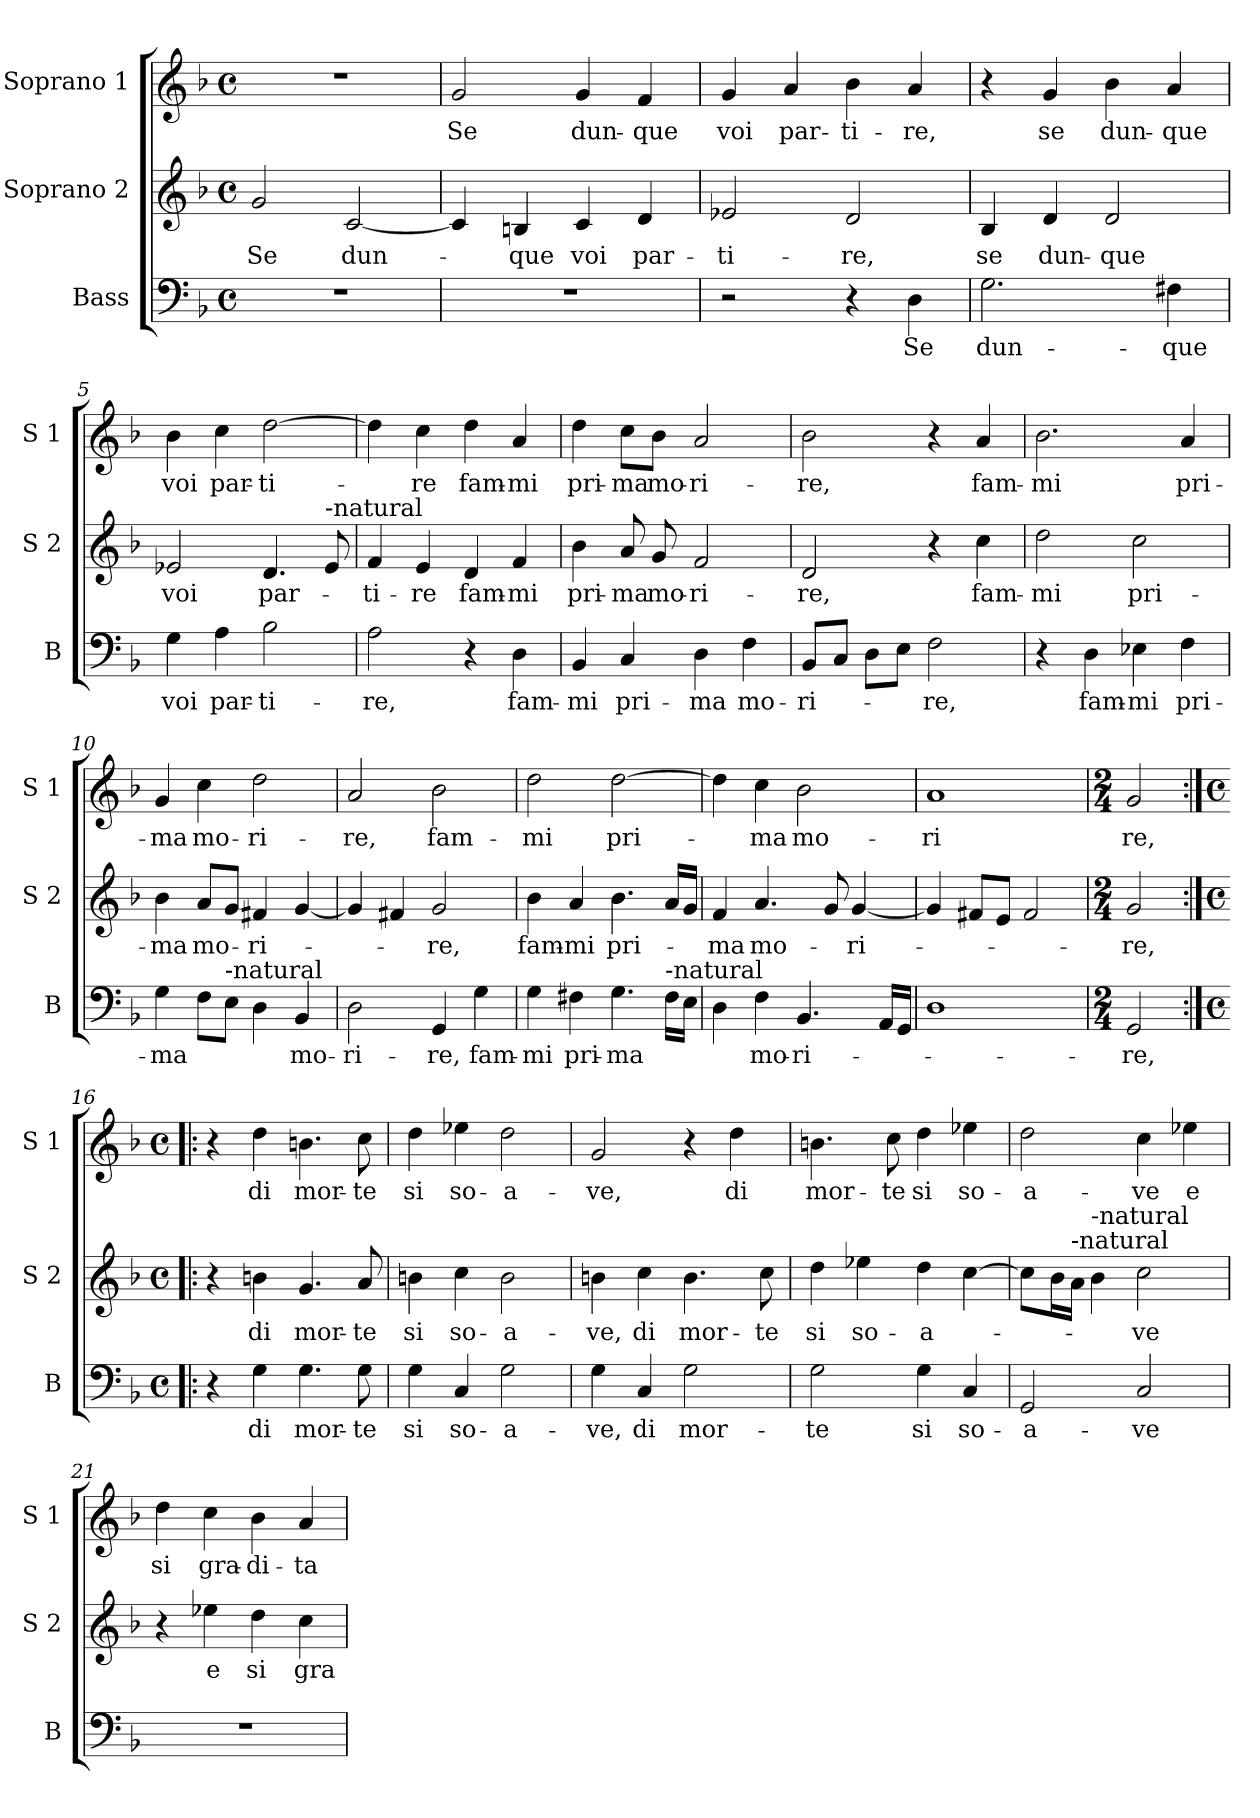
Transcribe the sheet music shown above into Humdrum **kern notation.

**kern	**text	**kern	**text	**kern	**text
*part3	*part3	*part2	*part2	*part1	*part1
*staff3	*staff3	*staff2	*staff2	*staff1	*staff1
*I"Bass	*	*I"Soprano 2	*	*I"Soprano 1	*
*I'B	*	*I'S 2	*	*I'S 1	*
*clefF4	*	*clefG2	*	*clefG2	*
*k[b-]	*	*k[b-]	*	*k[b-]	*
*F:	*	*F:	*	*F:	*
*M4/4	*	*M4/4	*	*M4/4	*
*met(c)	*	*met(c)	*	*met(c)	*
=1	=1	=1	=1	=1	=1
!	!	!	!LO:LY:b	!	!
1r	.	2g/	Se	1r	.
!	!	!	!LO:LY:b	!	!
.	.	[2c/	dun-	.	.
=2	=2	=2	=2	=2	=2
!	!	!	!	!	!LO:LY:b
1r	.	4c/]	.	2g/	Se
!	!	!	!LO:LY:b	!	!
.	.	4Bn/	-que	.	.
!	!	!	!LO:LY:b	!	!LO:LY:b
.	.	4c/	voi	4g/	dun-
!	!	!	!LO:LY:b	!	!LO:LY:b
.	.	4d/	par-	4f/	-que
=3	=3	=3	=3	=3	=3
!	!	!	!LO:LY:b	!	!LO:LY:b
2r	.	2e-X/	-ti-	4g/	voi
!	!	!	!	!	!LO:LY:b
.	.	.	.	4a/	par-
!	!	!	!LO:LY:b	!	!LO:LY:b
4r	.	2d/	-re,	4b-\	-ti-
!	!LO:LY:b	!	!	!	!LO:LY:b
4D\	Se	.	.	4a/	-re,
=4	=4	=4	=4	=4	=4
!	!LO:LY:b	!	!LO:LY:b	!	!
2.G\	dun-	4B-/	se	4r	.
!	!	!	!LO:LY:b	!	!LO:LY:b
.	.	4d/	dun-	4g/	se
!	!	!	!LO:LY:b	!	!LO:LY:b
.	.	2d/	-que	4b-\	dun-
!	!LO:LY:b	!	!	!	!LO:LY:b
4F#X\	-que	.	.	4a/	-que
=5	=5	=5	=5	=5	=5
!	!LO:LY:b	!	!LO:LY:b	!	!LO:LY:b
4G\	voi	2e-X/	voi	4b-\	voi
!	!LO:LY:b	!	!	!	!LO:LY:b
4A\	par-	.	.	4cc\	par-
!	!LO:LY:b	!	!LO:LY:b	!	!LO:LY:b
2B-\	-ti-	4.d/	par-	[2dd\	-ti-
!	!	!LO:TX:a:t=-natural	!	!	!
.	.	8e-/	.	.	.
!!LO:LB:g=z
=6	=6	=6	=6	=6	=6
!	!LO:LY:b	!	!LO:LY:b	!	!
2A\	-re,	4f/	-ti-	4dd\]	.
!	!	!	!LO:LY:b	!	!LO:LY:b
.	.	4e/	-re	4cc\	-re
!	!	!	!LO:LY:b	!	!LO:LY:b
4r	.	4d/	fam-	4dd\	fam-
!	!LO:LY:b	!	!LO:LY:b	!	!LO:LY:b
4D\	fam-	4f/	-mi	4a/	-mi
=7	=7	=7	=7	=7	=7
!	!LO:LY:b	!	!LO:LY:b	!	!LO:LY:b
4BB-/	-mi	4b-\	pri-	4dd\	pri-
!	!LO:LY:b	!	!LO:LY:b	!	!LO:LY:b
4C/	pri-	8a/	-ma	8cc\L	-ma
!	!	!	!LO:LY:b	!	!LO:LY:b
.	.	8g/	mo-	8b-\J	mo-
!	!LO:LY:b	!	!LO:LY:b	!	!LO:LY:b
4D\	-ma	2f/	-ri-	2a/	-ri-
!	!LO:LY:b	!	!	!	!
4F\	mo-	.	.	.	.
=8	=8	=8	=8	=8	=8
!	!LO:LY:b	!	!LO:LY:b	!	!LO:LY:b
8BB-/L	-ri-	2d/	-re,	2b-\	-re,
8C/J	.	.	.	.	.
8D\L	.	.	.	.	.
8E\J	.	.	.	.	.
!	!LO:LY:b	!	!	!	!
2F\	-re,	4r	.	4r	.
!	!	!	!LO:LY:b	!	!LO:LY:b
.	.	4cc\	fam-	4a/	fam-
=9	=9	=9	=9	=9	=9
!	!	!	!LO:LY:b	!	!LO:LY:b
4r	.	2dd\	-mi	2.b-\	-mi
!	!LO:LY:b	!	!	!	!
4D\	fam-	.	.	.	.
!	!LO:LY:b	!	!LO:LY:b	!	!
4E-X\	-mi	2cc\	pri-	.	.
!	!LO:LY:b	!	!	!	!LO:LY:b
4F\	pri-	.	.	4a/	pri-
=10	=10	=10	=10	=10	=10
!	!LO:LY:b	!	!LO:LY:b	!	!LO:LY:b
4G\	-ma	4b-\	-ma	4g/	-ma
!	!	!	!LO:LY:b	!	!LO:LY:b
8F\L	.	8a/L	mo-	4cc\	mo-
!LO:TX:a:t=-natural	!	!	!	!	!
8E\J	.	8g/J	.	.	.
!	!	!	!LO:LY:b	!	!LO:LY:b
4D\	.	4f#X/	-ri-	2dd\	-ri-
!	!LO:LY:b	!	!	!	!
4BB-/	mo-	[4g/	.	.	.
!!LO:LB:g=z
=11	=11	=11	=11	=11	=11
!	!LO:LY:b	!	!	!	!LO:LY:b
2D\	-ri-	4g/]	.	2a/	-re,
.	.	4f#X/	.	.	.
!	!LO:LY:b	!	!LO:LY:b	!	!LO:LY:b
4GG/	-re,	2g/	-re,	2b-\	fam-
!	!LO:LY:b	!	!	!	!
4G\	fam-	.	.	.	.
=12	=12	=12	=12	=12	=12
!	!LO:LY:b	!	!LO:LY:b	!	!LO:LY:b
4G\	-mi	4b-\	fam-	2dd\	-mi
!	!LO:LY:b	!	!LO:LY:b	!	!
4F#X\	pri-	4a/	-mi	.	.
!	!LO:LY:b	!	!LO:LY:b	!	!LO:LY:b
4.G\	-ma	4.b-\	pri-	[2dd\	pri-
!LO:TX:a:t=-natural	!	!	!	!	!
16F#\LL	.	16a/LL	.	.	.
16E\JJ	.	16g/JJ	.	.	.
=13	=13	=13	=13	=13	=13
!	!	!	!LO:LY:b	!	!
4D\	.	4f/	-ma	4dd\]	.
!	!LO:LY:b	!	!LO:LY:b	!	!LO:LY:b
4F\	mo-	4.a/	mo-	4cc\	-ma
!	!LO:LY:b	!	!	!	!LO:LY:b
4.BB-/	-ri-	.	.	2b-\	mo-
.	.	8g/	.	.	.
!	!	!	!LO:LY:b	!	!
.	.	[4g/	-ri-	.	.
16AA/LL	.	.	.	.	.
16GG/JJ	.	.	.	.	.
=14	=14	=14	=14	=14	=14
!	!	!	!	!	!LO:LY:b
1D	.	4g/]	.	1a	-ri
.	.	8f#X/L	.	.	.
.	.	8e/J	.	.	.
.	.	2f#/	.	.	.
=15	=15	=15	=15	=15	=15
*M2/4	*	*M2/4	*	*M2/4	*
!	!LO:LY:b	!	!LO:LY:b	!	!LO:LY:b
2GG/	-re,	2g/	-re,	2g/	re,
!!LO:LB:g=z
=16:|!|:	=16:|!|:	=16:|!|:	=16:|!|:	=16:|!|:	=16:|!|:
*M4/4	*	*M4/4	*	*M4/4	*
*met(c)	*	*met(c)	*	*met(c)	*
4r	.	4r	.	4r	.
!	!LO:LY:b	!	!LO:LY:b	!	!LO:LY:b
4G\	di	4bn\	di	4dd\	di
!	!LO:LY:b	!	!LO:LY:b	!	!LO:LY:b
4.G\	mor-	4.g/	mor-	4.bn\	mor-
!	!LO:LY:b	!	!LO:LY:b	!	!LO:LY:b
8G\	-te	8a/	-te	8cc\	-te
=17	=17	=17	=17	=17	=17
!	!LO:LY:b	!	!LO:LY:b	!	!LO:LY:b
4G\	si	4bn\	si	4dd\	si
!	!LO:LY:b	!	!LO:LY:b	!	!LO:LY:b
4C/	so-	4cc\	so-	4ee-X\	so-
!	!LO:LY:b	!	!LO:LY:b	!	!LO:LY:b
2G\	-a-	2b\	-a-	2dd\	-a-
=18	=18	=18	=18	=18	=18
!	!LO:LY:b	!	!LO:LY:b	!	!LO:LY:b
4G\	-ve,	4bn\	-ve,	2g/	-ve,
!	!LO:LY:b	!	!LO:LY:b	!	!
4C/	di	4cc\	di	.	.
!	!LO:LY:b	!	!LO:LY:b	!	!
2G\	mor-	4.b\	mor-	4r	.
!	!	!	!	!	!LO:LY:b
.	.	.	.	4dd\	di
!	!	!	!LO:LY:b	!	!
.	.	8cc\	-te	.	.
=19	=19	=19	=19	=19	=19
!	!LO:LY:b	!	!LO:LY:b	!	!LO:LY:b
2G\	-te	4dd\	si	4.bn\	mor-
!	!	!	!LO:LY:b	!	!
.	.	4ee-X\	so-	.	.
!	!	!	!	!	!LO:LY:b
.	.	.	.	8cc\	-te
!	!LO:LY:b	!	!LO:LY:b	!	!LO:LY:b
4G\	si	4dd\	-a-	4dd\	si
!	!LO:LY:b	!	!	!	!LO:LY:b
4C/	so-	[4cc\	.	4ee-X\	so-
=20	=20	=20	=20	=20	=20
!	!LO:LY:b	!	!	!	!LO:LY:b
2GG/	-a-	8cc\L]	.	2dd\	-a-
.	.	16b-\L	.	.	.
!	!	!LO:TX:a:t=-natural	!	!	!
.	.	16a\JJ	.	.	.
!	!	!LO:TX:a:t=-natural	!	!	!
.	.	4b-\	.	.	.
!	!LO:LY:b	!	!LO:LY:b	!	!LO:LY:b
2C/	-ve	2cc\	-ve	4cc\	-ve
!	!	!	!	!	!LO:LY:b
.	.	.	.	4ee-X\	e
!!LO:PB:g=z
=21	=21	=21	=21	=21	=21
!	!	!	!	!	!LO:LY:b
1r	.	4r	.	4dd\	si
!	!	!	!LO:LY:b	!	!LO:LY:b
.	.	4ee-X\	e	4cc\	gra-
!	!	!	!LO:LY:b	!	!LO:LY:b
.	.	4dd\	si	4b-\	-di-
!	!	!	!LO:LY:b	!	!LO:LY:b
.	.	4cc\	gra-	4a/	-ta
=	=	=	=	=	=
*-	*-	*-	*-	*-	*-
